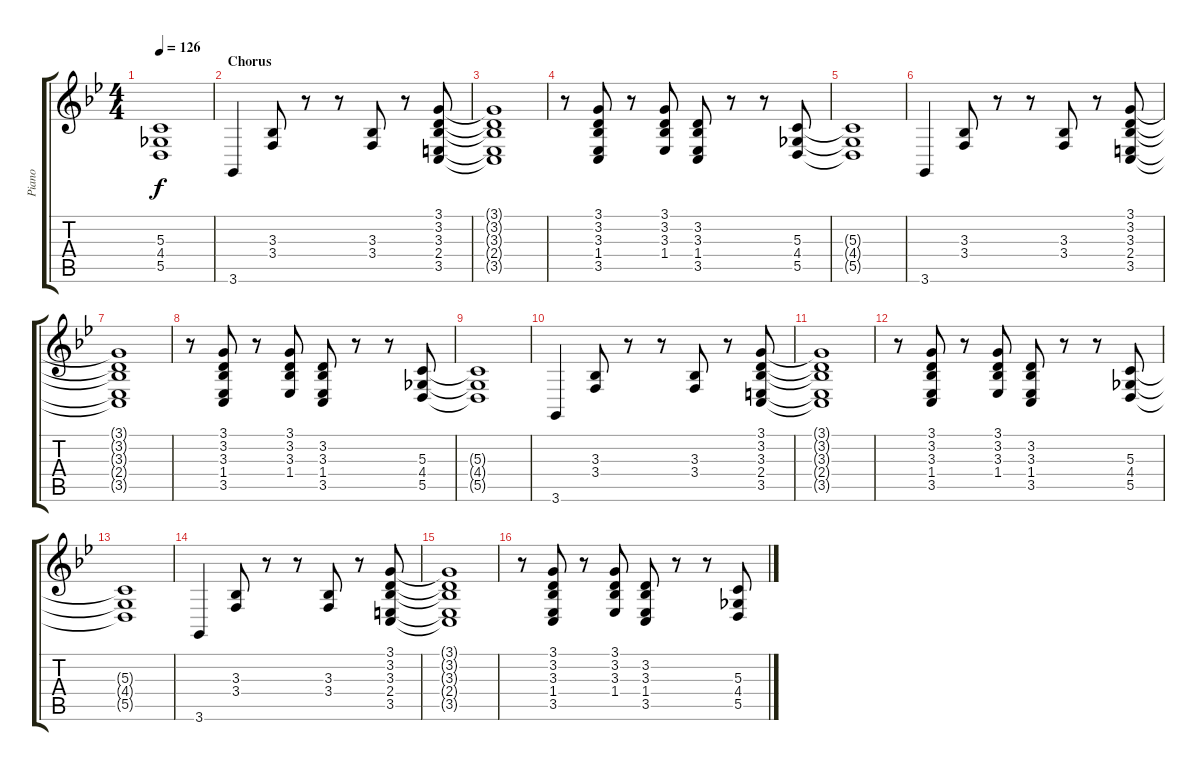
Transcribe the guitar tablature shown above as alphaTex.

\track ("Piano" "Piano") {instrument electricgrandpiano}
\staff {score tabs}
\tuning (E4 B3 G3 D3 A2 E2) {hide}
\ts (4 4)
\tempo 126
\clef g2
\ks bb
(5.3{t} 4.4{t} 5.5{t}).1{dy f} |
\section ("" "Chorus")
3.6.4 (3.3 3.4).8 r.8 r.8 (3.3 3.4).8 r.8 (3.1 3.2 3.3 2.4 3.5).8 |
(3.1{t} 3.2{t} 3.3{t} 2.4{t} 3.5{t}).1 |
r.8 (3.1 3.2 3.3 1.4 3.5).8 r.8 (3.1 3.2 3.3 1.4).8 (3.2 3.3 1.4 3.5).8 r.8 r.8 (5.3 4.4 5.5).8 |
(5.3{t} 4.4{t} 5.5{t}).1 |
3.6.4 (3.3 3.4).8 r.8 r.8 (3.3 3.4).8 r.8 (3.1 3.2 3.3 2.4 3.5).8 |
(3.1{t} 3.2{t} 3.3{t} 2.4{t} 3.5{t}).1 |
r.8 (3.1 3.2 3.3 1.4 3.5).8 r.8 (3.1 3.2 3.3 1.4).8 (3.2 3.3 1.4 3.5).8 r.8 r.8 (5.3 4.4 5.5).8 |
(5.3{t} 4.4{t} 5.5{t}).1 |
3.6.4 (3.3 3.4).8 r.8 r.8 (3.3 3.4).8 r.8 (3.1 3.2 3.3 2.4 3.5).8 |
(3.1{t} 3.2{t} 3.3{t} 2.4{t} 3.5{t}).1 |
r.8 (3.1 3.2 3.3 1.4 3.5).8 r.8 (3.1 3.2 3.3 1.4).8 (3.2 3.3 1.4 3.5).8 r.8 r.8 (5.3 4.4 5.5).8 |
(5.3{t} 4.4{t} 5.5{t}).1 |
3.6.4 (3.3 3.4).8 r.8 r.8 (3.3 3.4).8 r.8 (3.1 3.2 3.3 2.4 3.5).8 |
(3.1{t} 3.2{t} 3.3{t} 2.4{t} 3.5{t}).1 |
r.8 (3.1 3.2 3.3 1.4 3.5).8 r.8 (3.1 3.2 3.3 1.4).8 (3.2 3.3 1.4 3.5).8 r.8 r.8 (5.3 4.4 5.5).8
